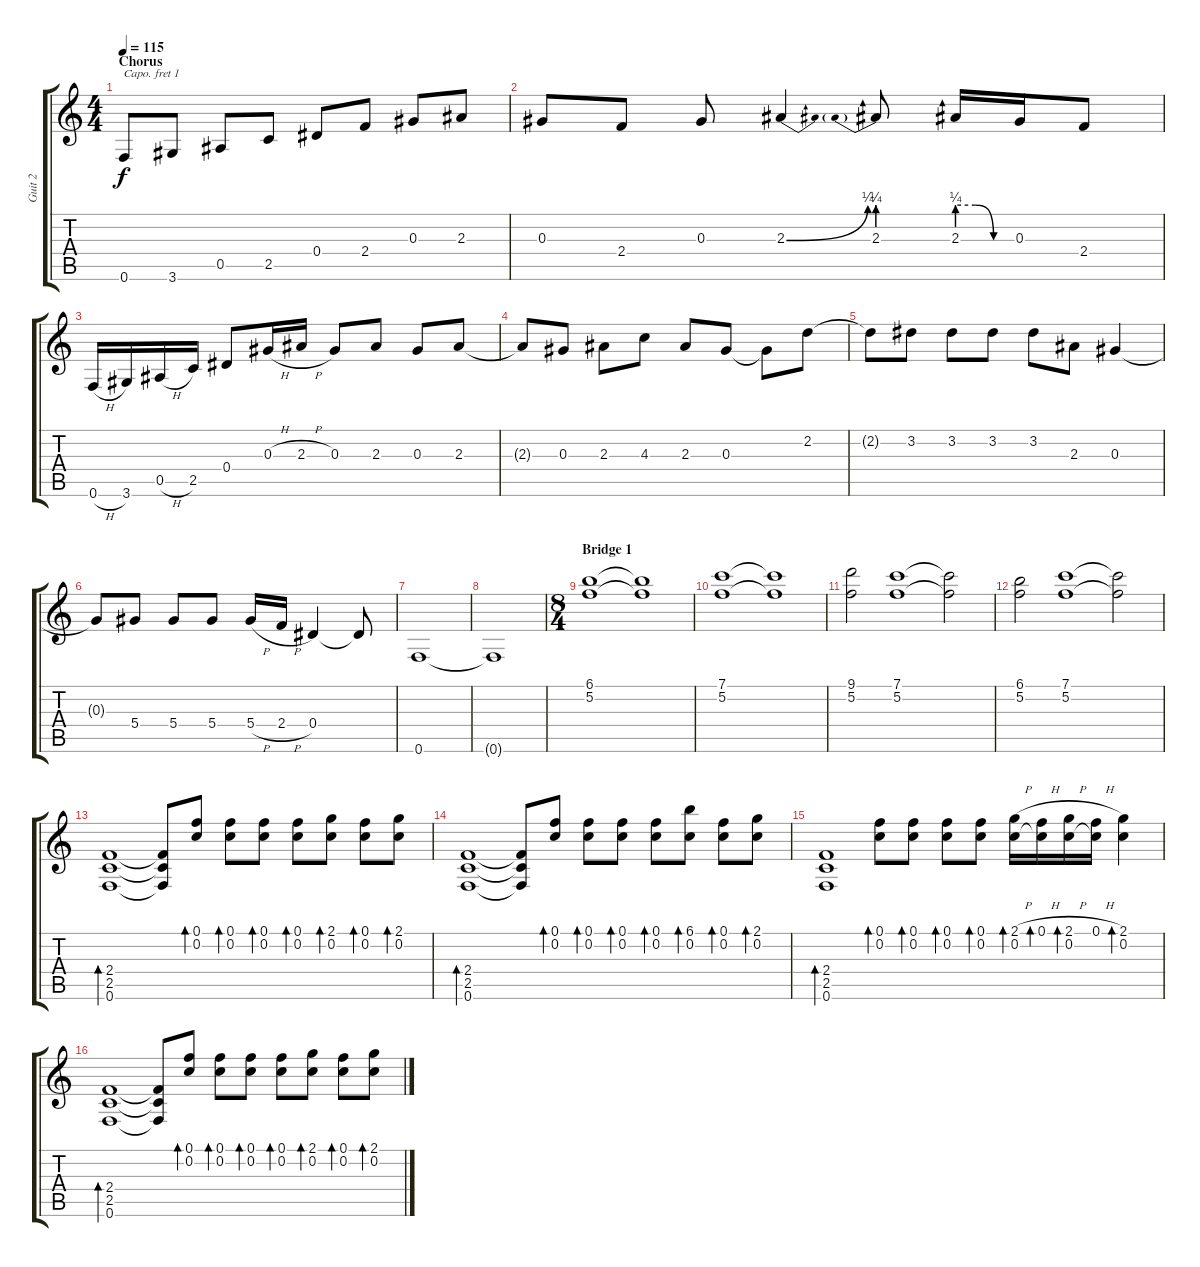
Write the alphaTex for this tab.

\track ("Guit 2" "Guit 2") {instrument electricguitarjazz}
\staff {score tabs}
\capo 1
\tuning (E4 B3 G3 D3 A2 E2) {hide}
\ts (4 4)
\section ("" "Chorus")
\tempo 115
\clef g2
\ks c
0.6.8{dy f} 3.6.8 0.5.8 2.5.8 0.4.8 2.4.8 0.3.8 2.3.8 |
0.3.8 2.4.8 0.3.8 2.3{be (bend 0 0 60 1)}.4 2.3{be (prebend 0 1 60 1)}.8 2.3{be (custom 0 1 20 1 40 0 60 0)}.16 0.3.16 2.4.8 |
0.6{h}.16 3.6.16 0.5{h}.16 2.5.16 0.4.8 0.3{h}.16 2.3{h}.16 0.3.8 2.3.8 0.3.8 2.3.8 |
2.3{t}.8 0.3.8 2.3.8 4.3.8 2.3.8 0.3.8 0.3{t}.8 2.2.8 |
2.2{t}.8 3.2.8 3.2.8 3.2.8 3.2.8 2.3.8 0.3.4 |
0.3{t}.8 5.4.8 5.4.8 5.4.8 5.4{h}.16 2.4{h}.16 0.4.4 0.4{t}.8 |
0.6.1 |
0.6{t}.1 |
\ts (8 4)
\section ("" "Bridge 1")
(6.1 5.2).1{volume 13 instrument electricguitarjazz} (6.1{t} 5.2{t}).1 |
(7.1 5.2).1 (7.1{t} 5.2{t}).1 |
(9.1 5.2).2 (7.1 5.2).1 (7.1{t} 5.2{t}).2 |
(6.1 5.2).2 (7.1 5.2).1 (7.1{t} 5.2{t}).2 |
\section ("" "")
(2.4 2.5 0.6).1{bd 30 volume 13 instrument distortionguitar} (2.4{t} 2.5{t} 0.6{t}).8 (0.1 0.2).8{bd 30} (0.1 0.2).8{bd 30} (0.1 0.2).8{bd 30} (0.1 0.2).8{bd 30} (2.1 0.2).8{bd 30} (0.1 0.2).8{bd 30} (2.1 0.2).8{bd 30} |
(2.4 2.5 0.6).1{bd 30} (2.4{t} 2.5{t} 0.6{t}).8 (0.1 0.2).8{bd 30} (0.1 0.2).8{bd 30} (0.1 0.2).8{bd 30} (0.1 0.2).8{bd 30} (6.1 0.2).8{bd 30} (0.1 0.2).8{bd 30} (2.1 0.2).8{bd 30} |
(2.4 2.5 0.6).1{bd 30} (0.1 0.2).8{bd 30} (0.1 0.2).8{bd 30} (0.1 0.2).8{bd 30} (0.1 0.2).8{bd 30} (2.1{h} 0.2).16{bd 30} (0.1{h} 0.2{t}).16{bd 30} (2.1{h} 0.2).16{bd 30} (0.1{h} 0.2{t}).16 (2.1 0.2).4{bd 30} |
(2.4 2.5 0.6).1{bd 30} (2.4{t} 2.5{t} 0.6{t}).8 (0.1 0.2).8{bd 30} (0.1 0.2).8{bd 30} (0.1 0.2).8{bd 30} (0.1 0.2).8{bd 30} (2.1 0.2).8{bd 30} (0.1 0.2).8{bd 30} (2.1 0.2).8{bd 30}
